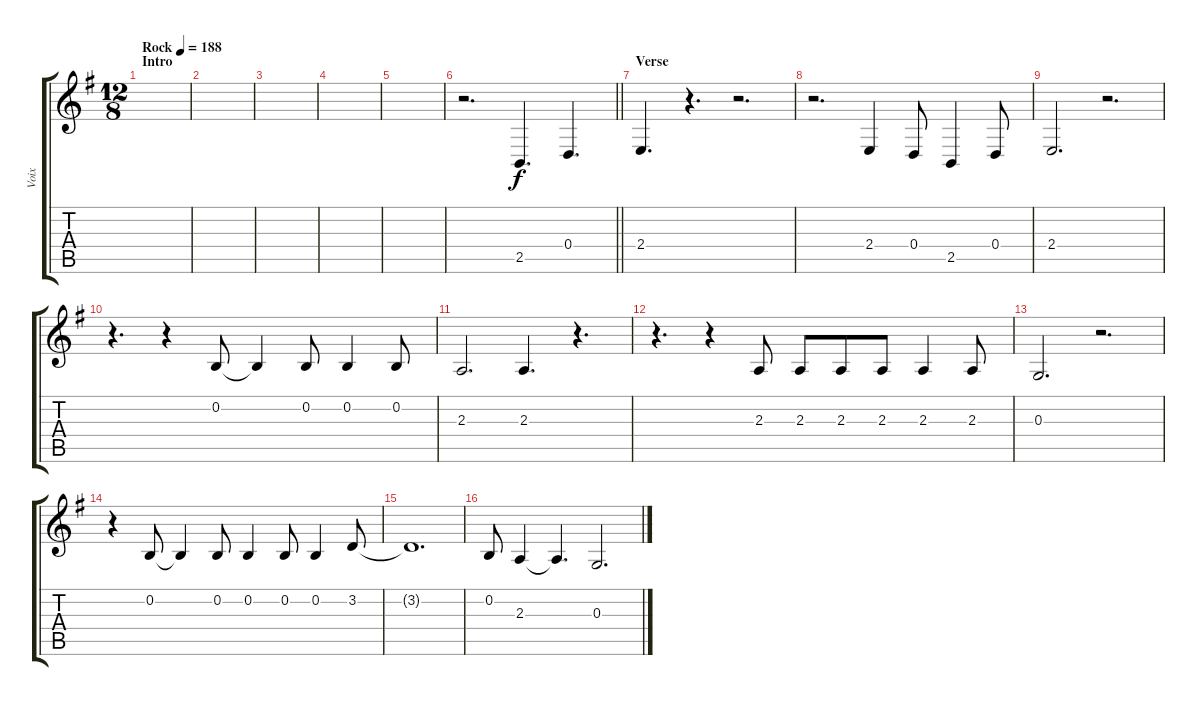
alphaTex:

\track ("Voix" "Voix") {instrument reedorgan}
\staff {score tabs}
\tuning (E4 B3 G3 D3 A2 E2) {hide}
\ts (12 8)
\section ("" "Intro")
\tempo (188 "Rock")
\clef g2
\ks g
|
|
|
|
|
\barLineRight lightlight
r.2{d} 2.5.4{d} 0.4.4{d} |
\section ("" "Verse")
2.4.4{d} r.4{d} r.2{d} |
r.2{d} 2.4.4 0.4.8 2.5.4 0.4.8 |
2.4.2{d} r.2{d} |
r.4{d} r.4 0.2.8 0.2{t}.4 0.2.8 0.2.4 0.2.8 |
2.3.2{d} 2.3.4{d} r.4{d} |
r.4{d} r.4 2.3.8 2.3.8 2.3.8 2.3.8 2.3.4 2.3.8 |
0.3.2{d} r.2{d} |
r.4 0.2.8 0.2{t}.4 0.2.8 0.2.4 0.2.8 0.2.4 3.2.8 |
3.2{t}.1{d} |
0.2.8 2.3.4 2.3{t}.4{d} 0.3.2{d}
